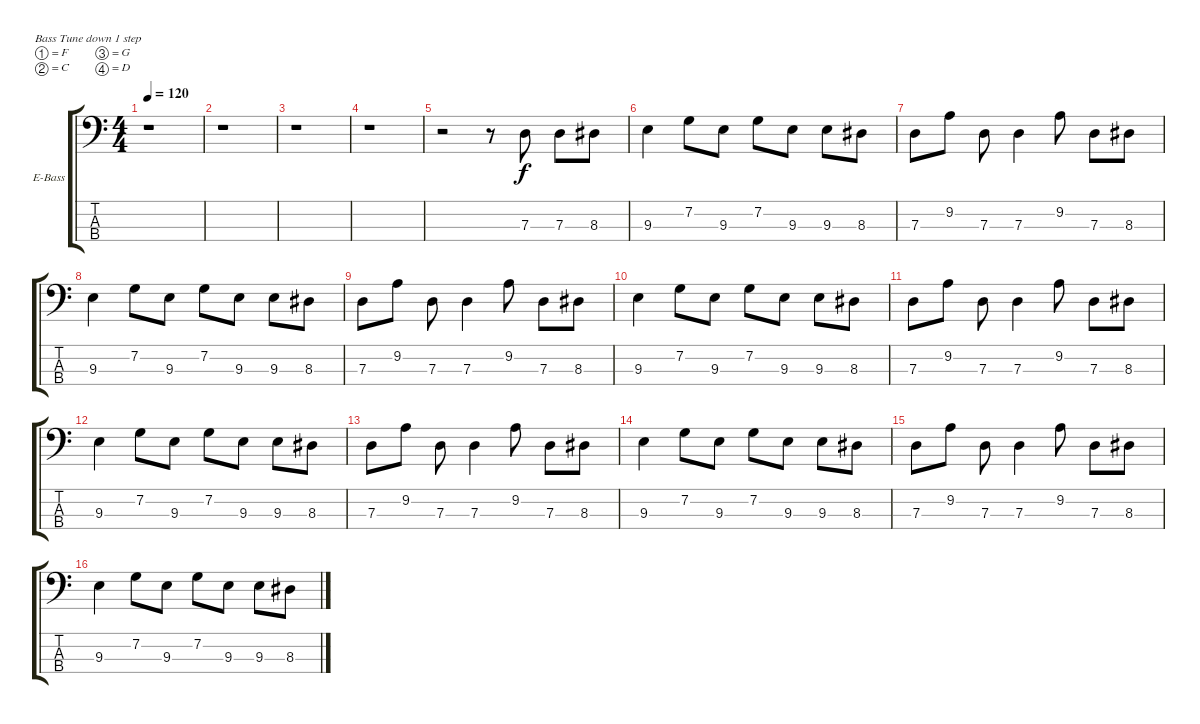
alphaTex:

\bracketExtendMode groupsimilarinstruments
\firstSystemTrackNameOrientation horizontal
\otherSystemsTrackNameOrientation horizontal
\track ("Bass" "E-Bass") {instrument electricbasspick}
\staff {score tabs}
\tuning (F2 C2 G1 D1)
\ts (4 4)
\tempo 120
\clef f4
\ks c
r.1{dy f instrument electricbasspick} |
r.1 |
r.1 |
r.1 |
r.2 r.8 7.3.8 7.3.8 8.3.8 |
9.3.4 7.2.8 9.3.8 7.2.8 9.3.8 9.3.8 8.3.8 |
7.3.8 9.2.8 7.3.8 7.3.4 9.2.8 7.3.8 8.3.8 |
9.3.4 7.2.8 9.3.8 7.2.8 9.3.8 9.3.8 8.3.8 |
7.3.8 9.2.8 7.3.8 7.3.4 9.2.8 7.3.8 8.3.8 |
9.3.4 7.2.8 9.3.8 7.2.8 9.3.8 9.3.8 8.3.8 |
7.3.8 9.2.8 7.3.8 7.3.4 9.2.8 7.3.8 8.3.8 |
9.3.4 7.2.8 9.3.8 7.2.8 9.3.8 9.3.8 8.3.8 |
7.3.8 9.2.8 7.3.8 7.3.4 9.2.8 7.3.8 8.3.8 |
9.3.4 7.2.8 9.3.8 7.2.8 9.3.8 9.3.8 8.3.8 |
7.3.8 9.2.8 7.3.8 7.3.4 9.2.8 7.3.8 8.3.8 |
9.3.4 7.2.8 9.3.8 7.2.8 9.3.8 9.3.8 8.3.8
